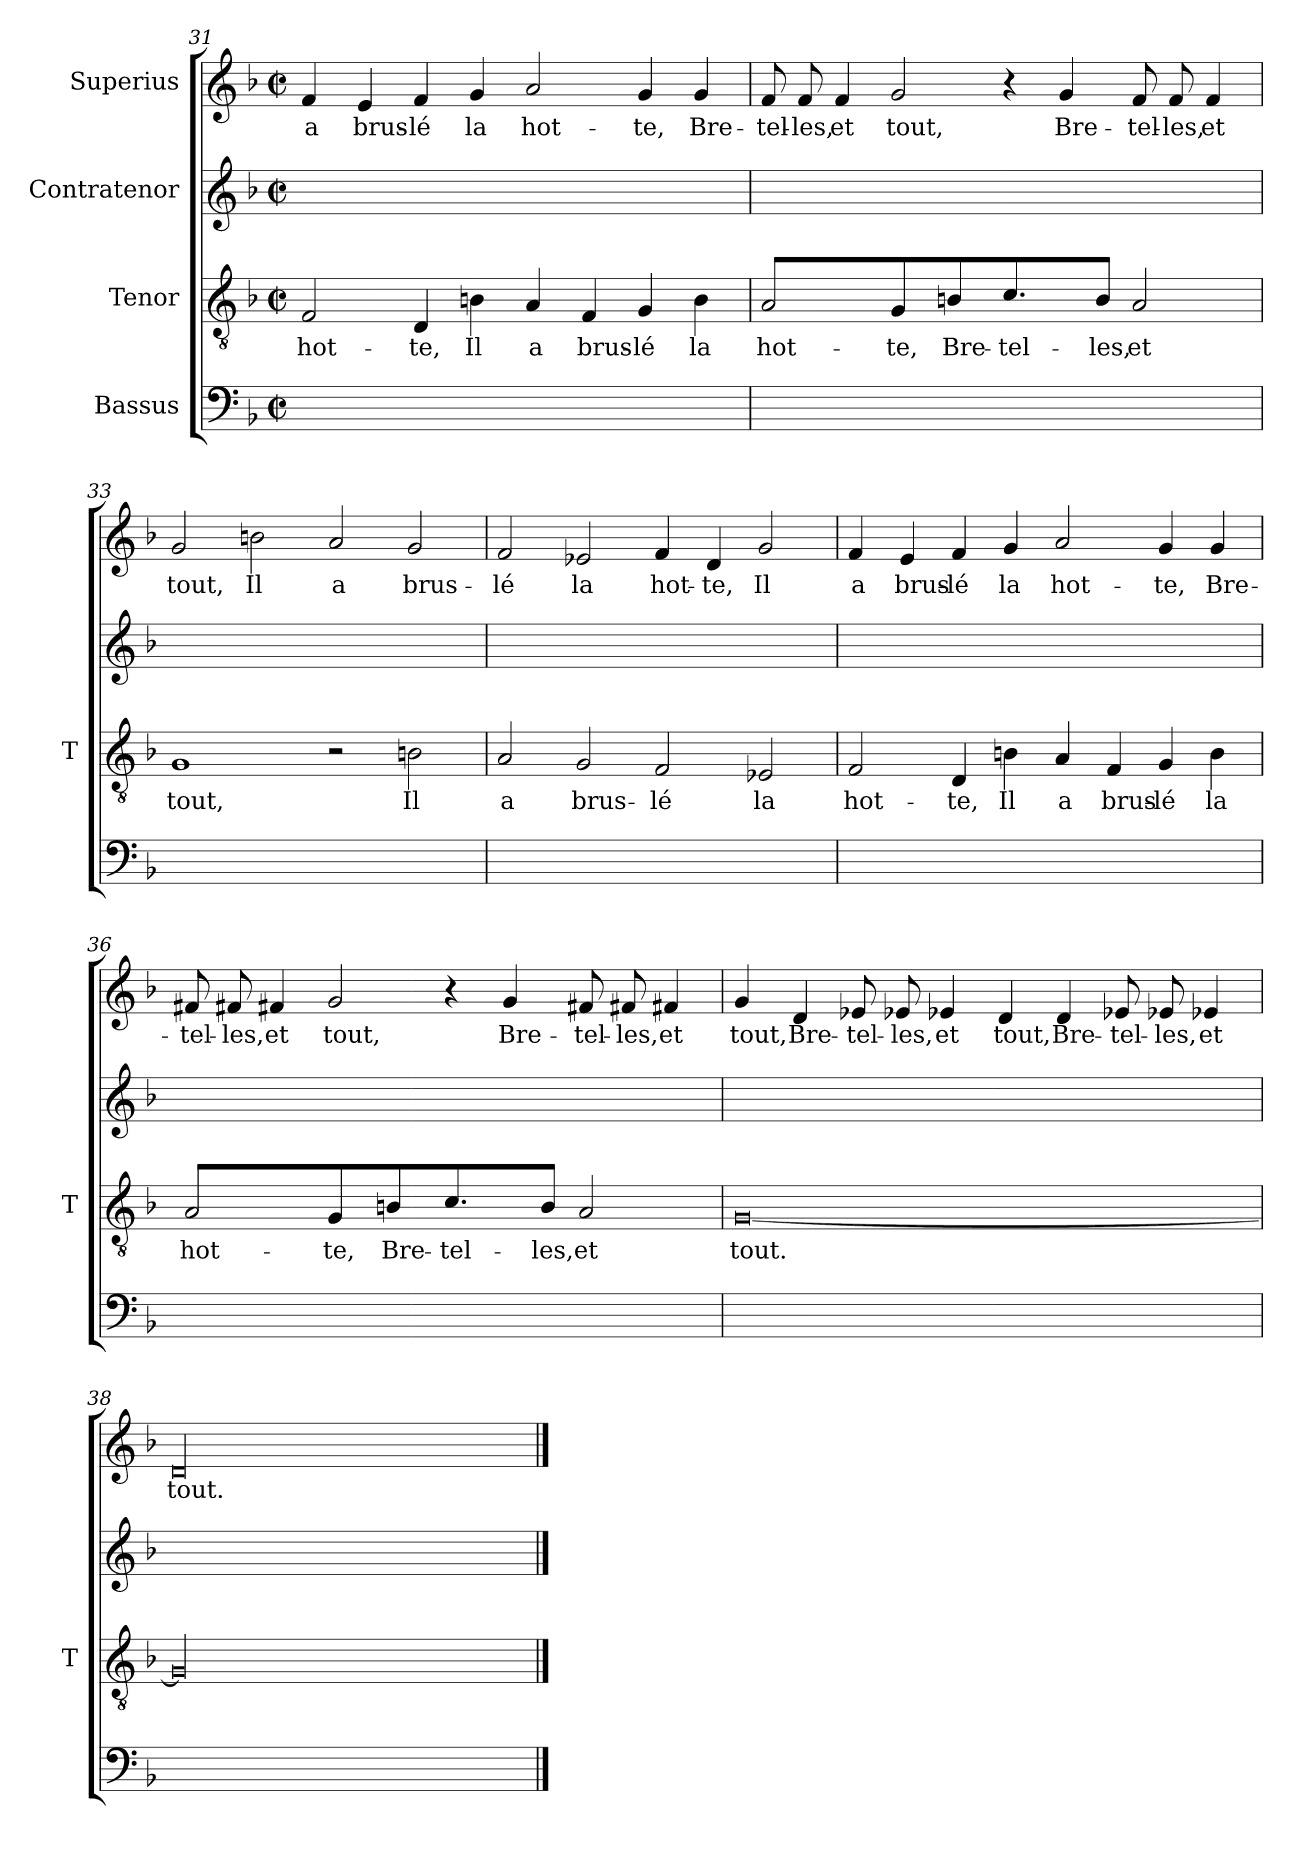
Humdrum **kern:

**kern	**kern	**text	**kern	**kern	**text
*part4	*part3	*part3	*part2	*part1	*part1
*staff4	*staff3	*staff3	*staff2	*staff1	*staff1
*I"Bassus	*I"Tenor	*	*I"Contratenor	*I"Superius	*
*	*I'T	*	*	*	*
!!LO:PB:g=z
*clefF4	*clefGv2	*	*clefG2	*clefG2	*
*k[b-]	*k[b-]	*	*k[b-]	*k[b-]	*
*F:	*F:	*	*F:	*F:	*
*M2/2	*M2/2	*	*M2/2	*M2/2	*
*met(c|)	*met(c|)	*	*met(c|)	*met(c|)	*
=31	=31	=31	=31	=31	=31
1ryy	2F	hot-	1ryy	4f	-a
.	.	.	.	4e	brus-
.	4D	-te,	.	4f	-lé
.	4B	-Il	.	4g	-la
1ryy	4A	-a	1ryy	2a	hot-
.	4F	brus-	.	.	.
.	4G	-lé	.	4g	-te,
.	4B	-la	.	4g	Bre-
=32	=32	=32	=32	=32	=32
1ryy	2A	hot-	1ryy	8f	tel-
.	.	.	.	8f	-les,
.	.	.	.	4f	-et
.	4G	-te,	.	2g	-tout,
.	4B	Bre-	.	.	.
1ryy	4.c	tel-	1ryy	4r	.
.	.	.	.	4g	Bre-
.	8BJ	-les,	.	.	.
.	2A	-et	.	8f	tel-
.	.	.	.	8f	-les,
.	.	.	.	4f	-et
=33	=33	=33	=33	=33	=33
1ryy	1G	-tout,	1ryy	2g	-tout,
.	.	.	.	2b	-Il
1ryy	2r	.	1ryy	2a	-a
.	2B	-Il	.	2g	brus-
=34	=34	=34	=34	=34	=34
1ryy	2A	-a	1ryy	2f	-lé
.	2G	brus-	.	2e-X	-la
1ryy	2F	-lé	1ryy	4f	hot-
.	.	.	.	4d	-te,
.	2E-X	-la	.	2g	-Il
!!LO:LB:g=z
=35	=35	=35	=35	=35	=35
1ryy	2F	hot-	1ryy	4f	-a
.	.	.	.	4e	brus-
.	4D	-te,	.	4f	-lé
.	4B	-Il	.	4g	-la
1ryy	4A	-a	1ryy	2a	hot-
.	4F	brus-	.	.	.
.	4G	-lé	.	4g	-te,
.	4B	-la	.	4g	Bre-
=36	=36	=36	=36	=36	=36
1ryy	2A	hot-	1ryy	8f#X	tel-
.	.	.	.	8f#X	-les,
.	.	.	.	4f#X	-et
.	4G	-te,	.	2g	-tout,
.	4B	Bre-	.	.	.
1ryy	4.c	tel-	1ryy	4r	.
.	.	.	.	4g	Bre-
.	8BJ	-les,	.	.	.
.	2A	-et	.	8f#X	tel-
.	.	.	.	8f#X	-les,
.	.	.	.	4f#X	-et
=37	=37	=37	=37	=37	=37
1ryy	[0G	-tout.	1ryy	4g	-tout,
.	.	.	.	4d	Bre-
.	.	.	.	8e-X	tel-
.	.	.	.	8e-X	-les,
.	.	.	.	4e-X	-et
1ryy	.	.	1ryy	4d	-tout,
.	.	.	.	4d	Bre-
.	.	.	.	8e-X	tel-
.	.	.	.	8e-X	-les,
.	.	.	.	4e-X	-et
=38	=38	=38	=38	=38	=38
1ryy	00G]	-	1ryy	00d	-tout.
0.ryy	.	.	0.ryy	.	.
==	==	==	==	==	==
*-	*-	*-	*-	*-	*-
